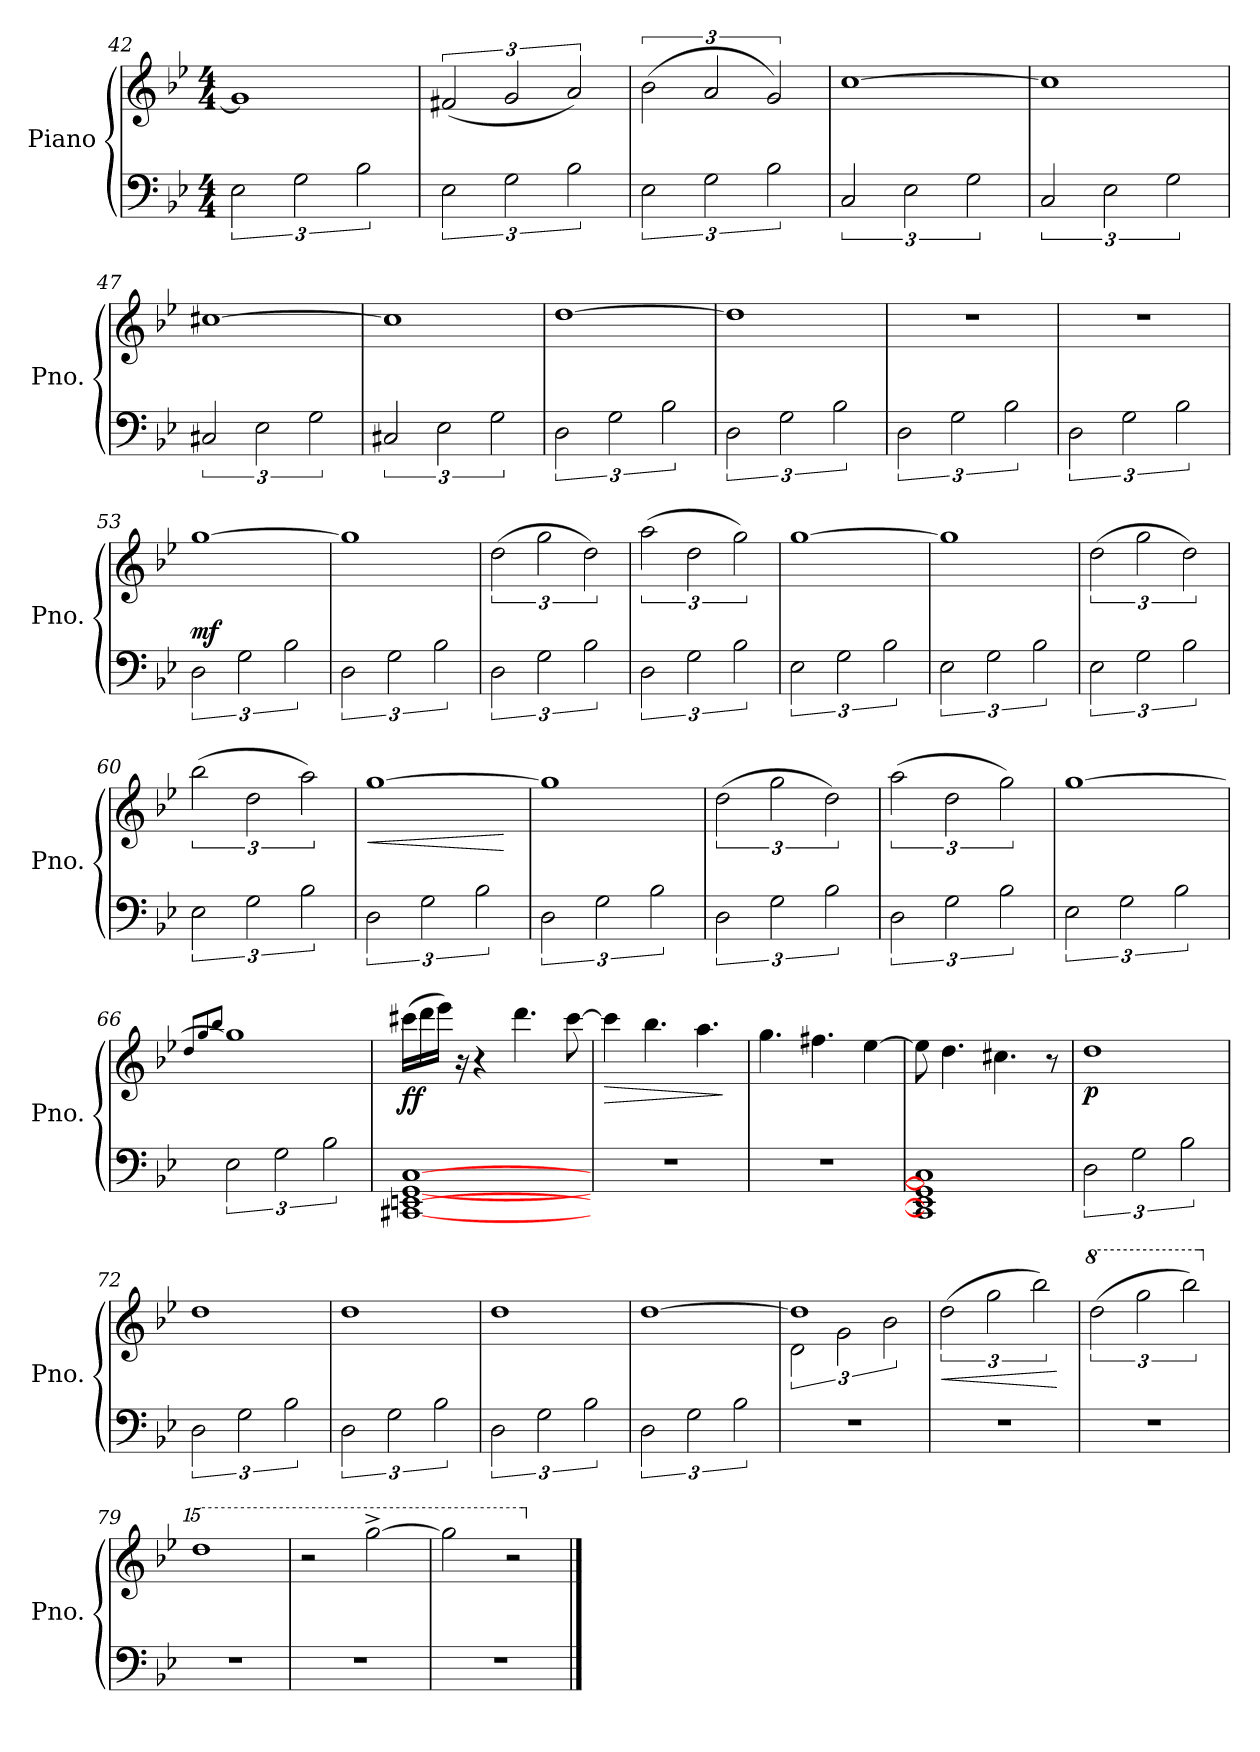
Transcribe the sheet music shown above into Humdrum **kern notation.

**kern	**kern	**dynam
*part1	*part1	*part1
*staff2	*staff1	*staff1/2
*I"Piano	*	*
*I'Pno.	*	*
*clefF4	*clefG2	*
*k[b-e-]	*k[b-e-]	*
*M4/4	*M4/4	*
=42	=42	=42
3E-\	1g]	.
3G\	.	.
3B-\	.	.
=43	=43	=43
3E-\	(3f#X/	.
3G\	3g/	.
3B-\	3a/)	.
=44	=44	=44
3E-\	(3b-\	.
3G\	3a/	.
3B-\	3g/)	.
=45	=45	=45
3C/	[1cc	.
3E-\	.	.
3G\	.	.
=46	=46	=46
3C/	1cc]	.
3E-\	.	.
3G\	.	.
=47	=47	=47
3C#X/	[1cc#X	.
3E-\	.	.
3G\	.	.
=48	=48	=48
3C#X/	1cc#]	.
3E-\	.	.
3G\	.	.
=49	=49	=49
3D\	[1dd	.
3G\	.	.
3B-\	.	.
!!LO:PB:g=z
=50	=50	=50
3D\	1dd]	.
3G\	.	.
3B-\	.	.
=51	=51	=51
3D\	1r	.
3G\	.	.
3B-\	.	.
=52	=52	=52
3D\	1r	.
3G\	.	.
3B-\	.	.
=53	=53	=53
!	!	!LO:DY:a=2
3D\	[1gg	mf
3G\	.	.
3B-\	.	.
=54	=54	=54
3D\	1gg]	.
3G\	.	.
3B-\	.	.
=55	=55	=55
3D\	(3dd\	.
3G\	3gg\	.
3B-\	3dd\)	.
=56	=56	=56
3D\	(3aa\	.
3G\	3dd\	.
3B-\	3gg\)	.
=57	=57	=57
3E-\	[1gg	.
3G\	.	.
3B-\	.	.
=58	=58	=58
3E-\	1gg]	.
3G\	.	.
3B-\	.	.
=59	=59	=59
3E-\	(3dd\	.
3G\	3gg\	.
3B-\	3dd\)	.
!!LO:LB:g=z
=60	=60	=60
3E-\	(3bb-\	.
3G\	3dd\	.
3B-\	3aa\)	.
=61	=61	=61
!	!	!LO:HP:b
3D\	[1gg	<
3G\	.	.
3B-\	.	.
.	.	[
=62	=62	=62
3D\	1gg]	.
3G\	.	.
3B-\	.	.
=63	=63	=63
3D\	(3dd\	.
3G\	3gg\	.
3B-\	3dd\)	.
=64	=64	=64
3D\	(3aa\	.
3G\	3dd\	.
3B-\	3gg\)	.
=65	=65	=65
3E-\	[1gg	.
3G\	.	.
3B-\	.	.
=66	=66	=66
.	8qdd/L	.
.	8qgg/	.
.	8qbb-/J	.
3E-\	1gg]	.
3G\	.	.
3B-\	.	.
=67	=67	=67
*^	*	*
*	*^	*	*
*	*	*^	*	*
!	!	!	!	!	!LO:DY:b
[1C	[1GG	[1EEn	[1CC#X	(16ccc#X\LL	ff
.	.	.	.	16ddd\	.
.	.	.	.	16eee-\JJ)	.
.	.	.	.	16r	.
.	.	.	.	4r	.
.	.	.	.	4.ddd\	.
.	.	.	.	[8ccc#\	.
*v	*v	*v	*v	*	*
!!LO:LB:g=z
=68	=68	=68
!	!	!LO:HP:b
1r	4ccc#\]	>
.	4.bb-\	.
.	4.aa\	.
.	.	]
=69	=69	=69
1r	4.gg\	.
.	4.ff#X\	.
.	[4ee-\	.
=70	=70	=70
*^	*	*
*	*^	*	*
*	*	*^	*	*
1C]	1GG]	1EE]	1CC#]	8ee-\]	.
.	.	.	.	4.dd\	.
.	.	.	.	4.cc#X\	.
.	.	.	.	8r	.
*v	*v	*v	*v	*	*
=71	=71	=71
!	!	!LO:DY:b
3D\	1dd	p
3G\	.	.
3B-\	.	.
=72	=72	=72
3D\	1dd	.
3G\	.	.
3B-\	.	.
=73	=73	=73
3D\	1dd	.
3G\	.	.
3B-\	.	.
=74	=74	=74
3D\	1dd	.
3G\	.	.
3B-\	.	.
=75	=75	=75
3D\	[1dd	.
3G\	.	.
3B-\	.	.
=76	=76	=76
*	*^	*
1r	1dd]	3d\	.
.	.	3g\	.
.	.	3b-\	.
!!LO:LB:g=z
=77	=77	=77	=77
!	!	!	!LO:HP:b
*	*v	*v	*
1r	(3dd\	<
.	3gg\	.
.	3bb-\)	.
.	.	[
=78	=78	=78
*	*8va	*
1r	(3ddd\	.
.	3ggg\	.
.	3bbb-\)	.
=79	=79	=79
*	*X8va	*
*	*15ma	*
1r	1dddd	.
=80	=80	=80
1r	2r	.
.	[2gggg^\	.
=81	=81	=81
1r	2gggg\]	.
.	2r	.
*	*X15ma	*
==	==	==
*-	*-	*-
